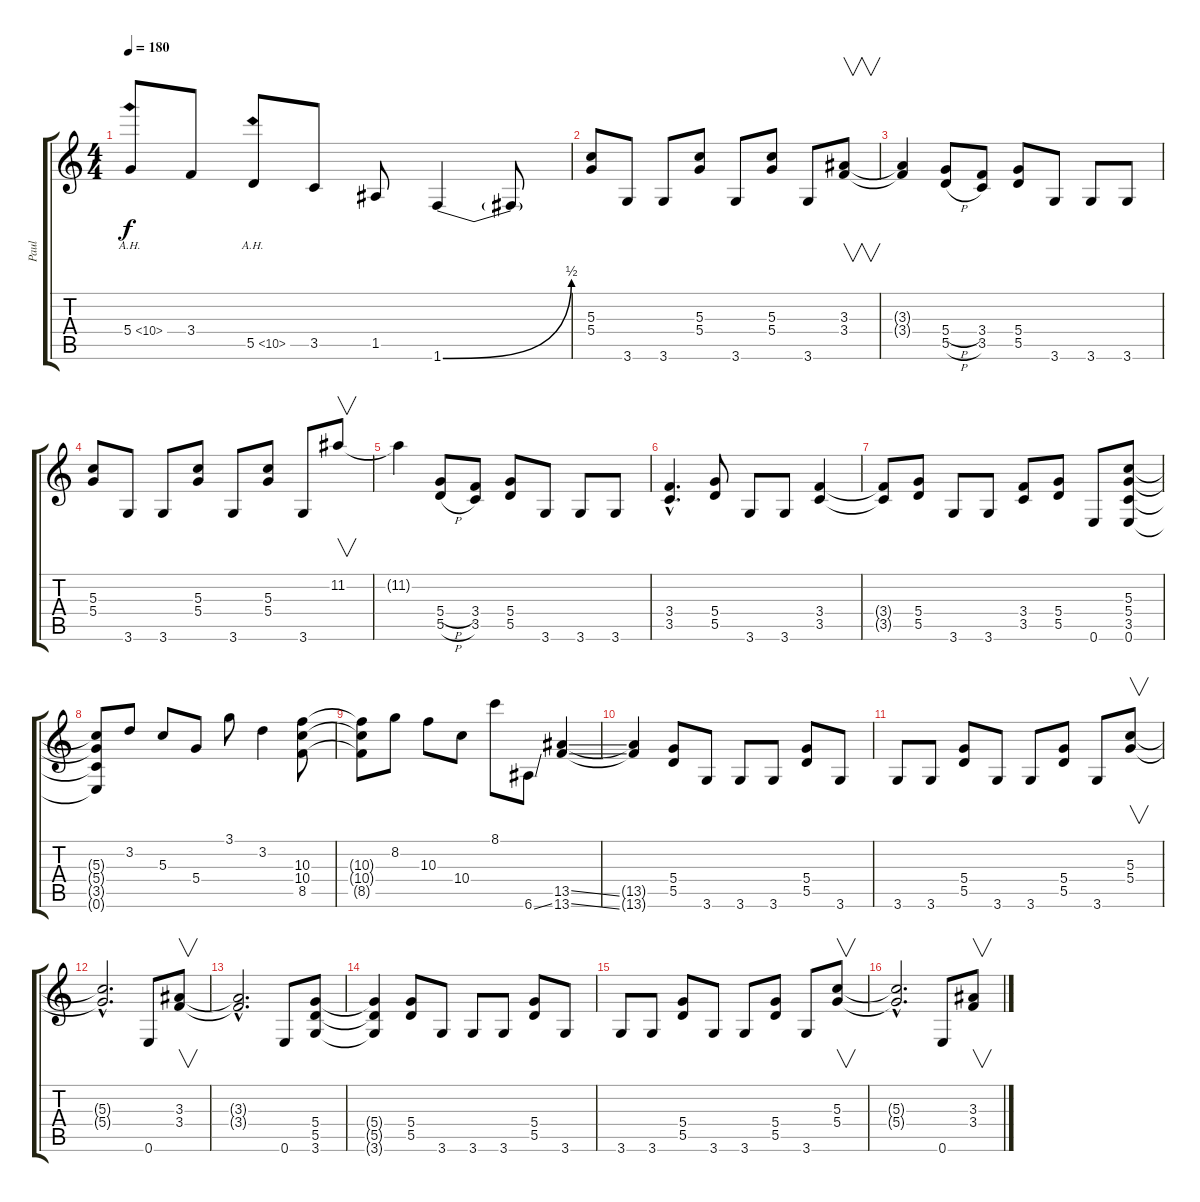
\track ("Paul" "Paul") {instrument distortionguitar}
\staff {score tabs}
\tuning (E4 B3 G3 D3 A2 E2) {hide}
\ts (4 4)
\tempo 180
\clef g2
\ks c
5.4{ah 5}.8{dy f} 3.4.8 5.5{ah 5}.8 3.5.8 1.5.8 1.6{be (bend 0 0 60 2)}.4 1.6{t}.8 |
(5.3 5.4).8 3.6.8 3.6.8 (5.3 5.4).8 3.6.8 (5.3 5.4).8 3.6.8 (3.3 3.4).8{v} |
(3.3{t} 3.4{t}).4 (5.4{h} 5.5{h}).8 (3.4 3.5).8 (5.4 5.5).8 3.6.8 3.6.8 3.6.8 |
(5.3 5.4).8 3.6.8 3.6.8 (5.3 5.4).8 3.6.8 (5.3 5.4).8 3.6.8 11.2.8{v} |
11.2{t}.4 (5.4{h} 5.5{h}).8 (3.4 3.5).8 (5.4 5.5).8 3.6.8 3.6.8 3.6.8 |
(3.4{hac} 3.5{hac}).4{d} (5.4 5.5).8 3.6.8 3.6.8 (3.4 3.5).4 |
(3.4{t} 3.5{t}).8 (5.4 5.5).8 3.6.8 3.6.8 (3.4 3.5).8 (5.4 5.5).8 0.6.8 (5.3 5.4 3.5 0.6).8 |
(5.3{t} 5.4{t} 3.5{t} 0.6{t}).8 3.2.8 5.3.8 5.4.8 3.1.8 3.2.4 (10.3 10.4 8.5).8 |
(10.3{t} 10.4{t} 8.5{t}).8 8.2.8 10.3.8 10.4.8 8.1.8 6.6{ss}.8 (13.5{ss} 13.6{ss}).4 |
(13.5{t} 13.6{t}).4 (5.4 5.5).8 3.6.8 3.6.8 3.6.8 (5.4 5.5).8 3.6.8 |
3.6.8 3.6.8 (5.4 5.5).8 3.6.8 3.6.8 (5.4 5.5).8 3.6.8 (5.3 5.4).8{v} |
(5.3{hac t} 5.4{hac t}).2{d} 0.6.8 (3.3 3.4).8{v} |
(3.3{hac t} 3.4{hac t}).2{d} 0.6.8 (5.4 5.5 3.6).8 |
(5.4{t} 5.5{t} 3.6{t}).4 (5.4 5.5).8 3.6.8 3.6.8 3.6.8 (5.4 5.5).8 3.6.8 |
3.6.8 3.6.8 (5.4 5.5).8 3.6.8 3.6.8 (5.4 5.5).8 3.6.8 (5.3 5.4).8{v} |
(5.3{hac t} 5.4{hac t}).2{d} 0.6.8 (3.3 3.4).8{v}
